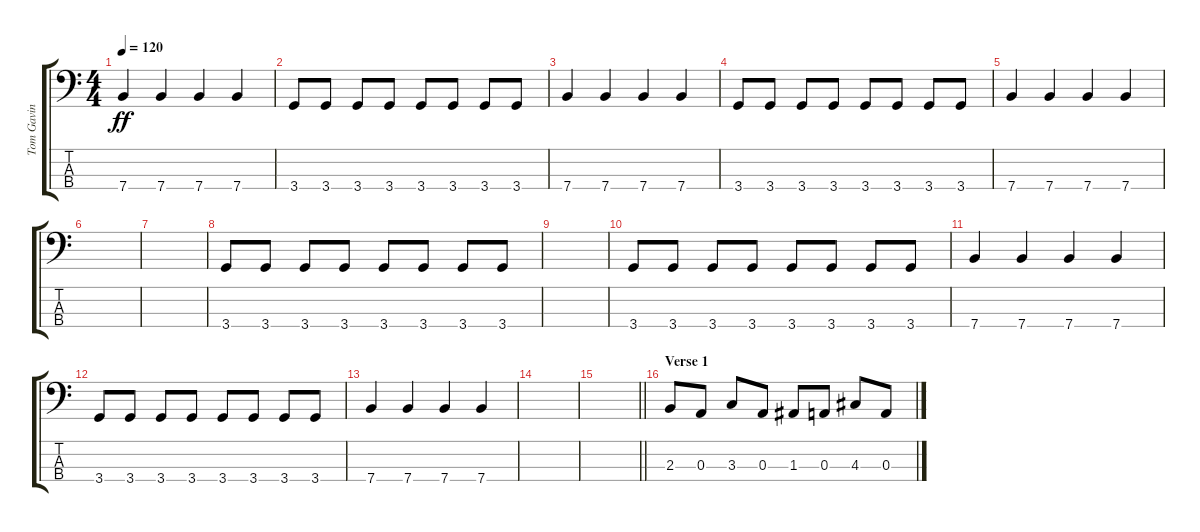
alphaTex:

\track ("Tom Gavin" "Tom Gavin") {instrument electricbassfinger}
\staff {score tabs}
\tuning (G2 D2 A1 E1) {hide}
\ts (4 4)
\tempo 120
\clef f4
\ks c
7.4.4{dy ff} 7.4.4 7.4.4 7.4.4 |
3.4.8 3.4.8 3.4.8 3.4.8 3.4.8 3.4.8 3.4.8 3.4.8 |
7.4.4 7.4.4 7.4.4 7.4.4 |
3.4.8 3.4.8 3.4.8 3.4.8 3.4.8 3.4.8 3.4.8 3.4.8 |
7.4.4 7.4.4 7.4.4 7.4.4 |
|
|
3.4.8 3.4.8 3.4.8 3.4.8 3.4.8 3.4.8 3.4.8 3.4.8 |
|
3.4.8 3.4.8 3.4.8 3.4.8 3.4.8 3.4.8 3.4.8 3.4.8 |
7.4.4 7.4.4 7.4.4 7.4.4 |
3.4.8 3.4.8 3.4.8 3.4.8 3.4.8 3.4.8 3.4.8 3.4.8 |
7.4.4 7.4.4 7.4.4 7.4.4 |
|
\barLineRight lightlight
|
\section ("" "Verse 1")
2.3.8 0.3.8 3.3.8 0.3.8 1.3.8 0.3.8 4.3.8 0.3.8
